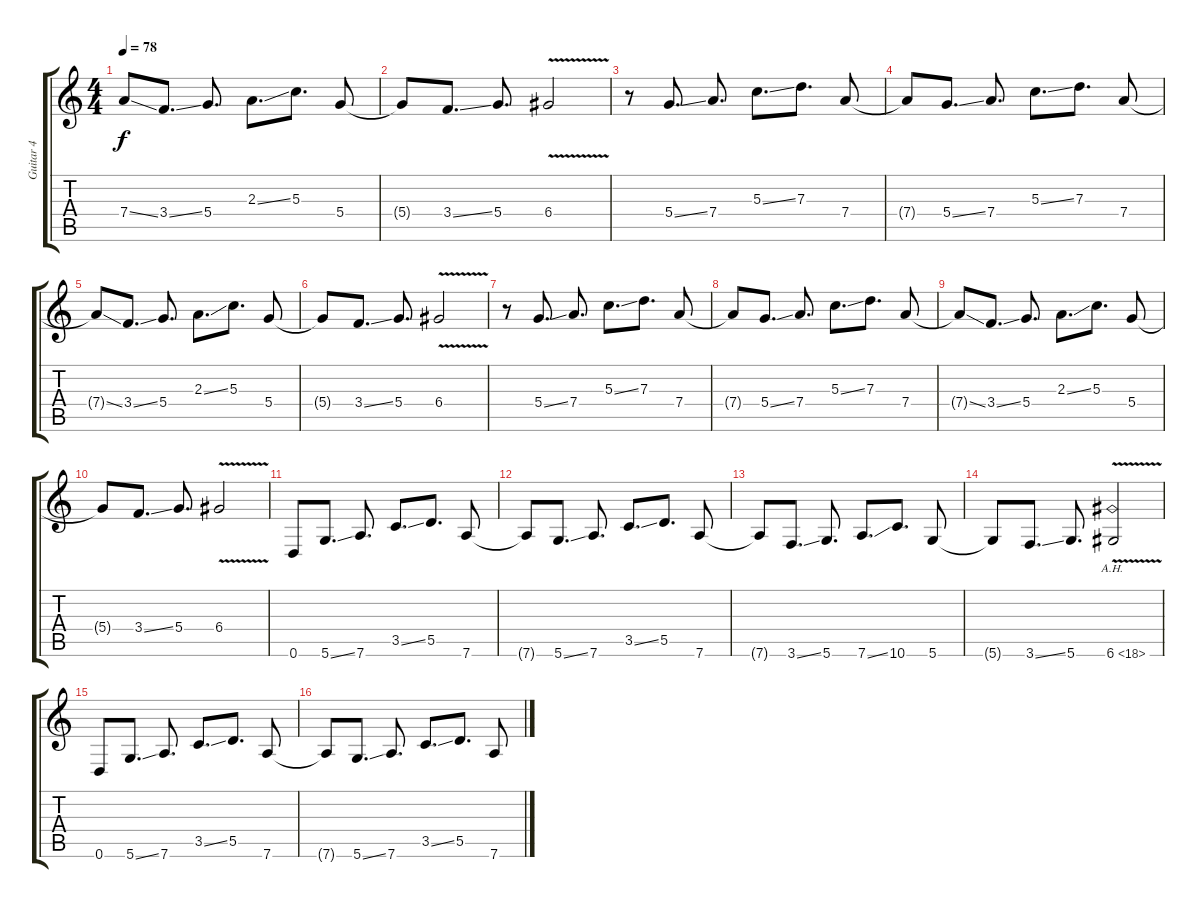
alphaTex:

\track ("Guitar 4" "Guitar 4") {instrument overdrivenguitar}
\staff {score tabs}
\tuning (E4 B3 G3 D3 A2 D2) {hide}
\ts (4 4)
\tempo 78
\clef g2
\ks c
7.4{ss t}.8{dy f} 3.4{ss}.8{d} 5.4.8{d} 2.3{ss}.8{d} 5.3.8{d} 5.4.8 |
5.4{t}.8 3.4{ss}.8{d} 5.4.8{d} 6.4{v}.2 |
r.8 5.4{ss}.8{d} 7.4.8{d} 5.3{ss}.8{d} 7.3.8{d} 7.4.8 |
7.4{t}.8 5.4{ss}.8{d} 7.4.8{d} 5.3{ss}.8{d} 7.3.8{d} 7.4.8 |
7.4{ss t}.8 3.4{ss}.8{d} 5.4.8{d} 2.3{ss}.8{d} 5.3.8{d} 5.4.8 |
5.4{t}.8 3.4{ss}.8{d} 5.4.8{d} 6.4{v}.2 |
r.8 5.4{ss}.8{d} 7.4.8{d} 5.3{ss}.8{d} 7.3.8{d} 7.4.8 |
7.4{t}.8 5.4{ss}.8{d} 7.4.8{d} 5.3{ss}.8{d} 7.3.8{d} 7.4.8 |
7.4{ss t}.8 3.4{ss}.8{d} 5.4.8{d} 2.3{ss}.8{d} 5.3.8{d} 5.4.8 |
5.4{t}.8 3.4{ss}.8{d} 5.4.8{d} 6.4{v}.2 |
0.6.8 5.6{ss}.8{d} 7.6.8{d} 3.5{ss}.8{d} 5.5.8{d} 7.6.8 |
7.6{t}.8 5.6{ss}.8{d} 7.6.8{d} 3.5{ss}.8{d} 5.5.8{d} 7.6.8 |
7.6{t}.8 3.6{ss}.8{d} 5.6.8{d} 7.6{ss}.8{d} 10.6.8{d} 5.6.8 |
5.6{t}.8 3.6{ss}.8{d} 5.6.8{d} 6.6{ah 12 v}.2 |
0.6.8 5.6{ss}.8{d} 7.6.8{d} 3.5{ss}.8{d} 5.5.8{d} 7.6.8 |
7.6{t}.8 5.6{ss}.8{d} 7.6.8{d} 3.5{ss}.8{d} 5.5.8{d} 7.6.8
